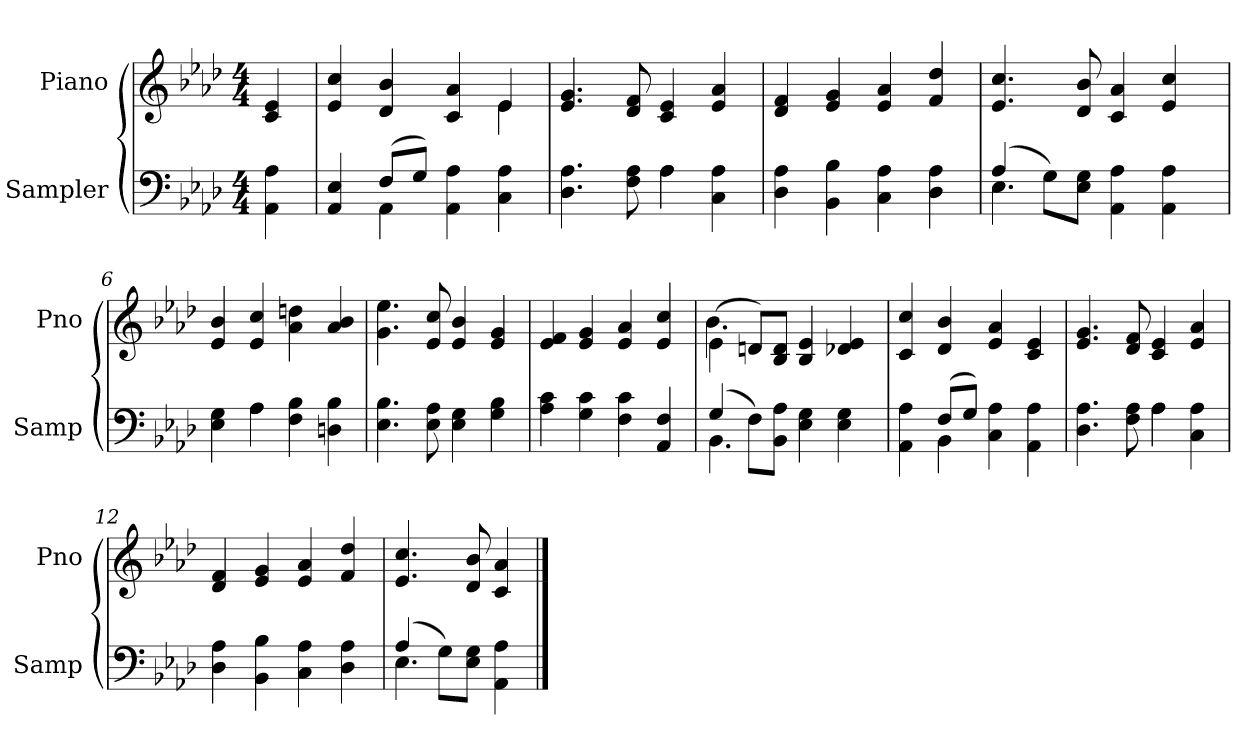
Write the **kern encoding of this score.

**kern	**kern
*part2	*part1
*staff2	*staff1
*I"Sampler	*I"Piano
*I'Samp	*I'Pno
*clefF4	*clefG2
*k[b-e-a-d-]	*k[b-e-a-d-]
*A-:	*A-:
*M4/4	*M4/4
=1	=1
4AA- 4A-	4c 4e-
=2	=2
*^	*^
4AA- 4E-	4ryy	4e- 4cc	2.ryy
(8F/L	4AA-	4d- 4b-	.
8G/J)	.	.	.
4AA- 4A-	2ryy	4c 4a-	.
4C 4A-	.	4e-/	4e-
*	*	*v	*v
=3	=3	=3
4.D- 4.A-	2ryy	4.e- 4.g
8F 8A-	.	8d- 8f
4A-\	4A-	4c 4e-
4C 4A-	4ryy	4e- 4a-
*v	*v	*
=4	=4
4D- 4A-	4d- 4f
4BB- 4B-	4e- 4g
4C 4A-	4e- 4a-
4D- 4A-	4f 4dd-
=5	=5
*^	*
(4A-/	4.E-	4.e- 4.cc
8G\L)	.	.
8E-\ 8G\J	2ryy	8d- 8b-
4AA- 4A-	.	4c 4a-
4AA- 4A-	.	4e- 4cc
.	8ryy	.
=6	=6	=6
4E- 4G	4ryy	4e- 4b-
4A-\	4A-	4e- 4cc
4F 4B-	2ryy	4a- 4ddn
4Dn 4B-	.	4a- 4b-
*v	*v	*
=7	=7
4.E- 4.B-	4.g 4.ee-
8E- 8A-	8e- 8cc
4E- 4G	4e- 4b-
4G 4B-	4e- 4g
=8	=8
4A- 4c	4e- 4f
4G 4c	4e- 4g
4F 4c	4e- 4a-
4AA- 4F	4e- 4cc
=9	=9
*^	*^
(4G/	4.BB-	(4e-\	4.b-
8F\L)	.	8dn/L)	.
8BB-\ 8A-\J	2ryy	8B-/ 8d/J	2ryy
4E- 4G	.	4B- 4e-	.
4E- 4G	.	4d-X 4e-	.
.	8ryy	.	8ryy
*	*	*v	*v
=10	=10	=10
4AA- 4A-	4ryy	4c 4cc
(8F/L	4BB-	4d- 4b-
8G/J)	.	.
4C 4A-	2ryy	4e- 4a-
4AA- 4A-	.	4c 4e-
=11	=11	=11
4.D- 4.A-	2ryy	4.e- 4.g
8F 8A-	.	8d- 8f
4A-\	4A-	4c 4e-
4C 4A-	4ryy	4e- 4a-
*v	*v	*
=12	=12
4D- 4A-	4d- 4f
4BB- 4B-	4e- 4g
4C 4A-	4e- 4a-
4D- 4A-	4f 4dd-
=13	=13
*^	*
(4A-/	4.E-	4.e- 4.cc
8G\L)	.	.
8E-\ 8G\J	4.ryy	8d- 8b-
4AA- 4A-	.	4c 4a-
*v	*v	*
==	==
*-	*-
